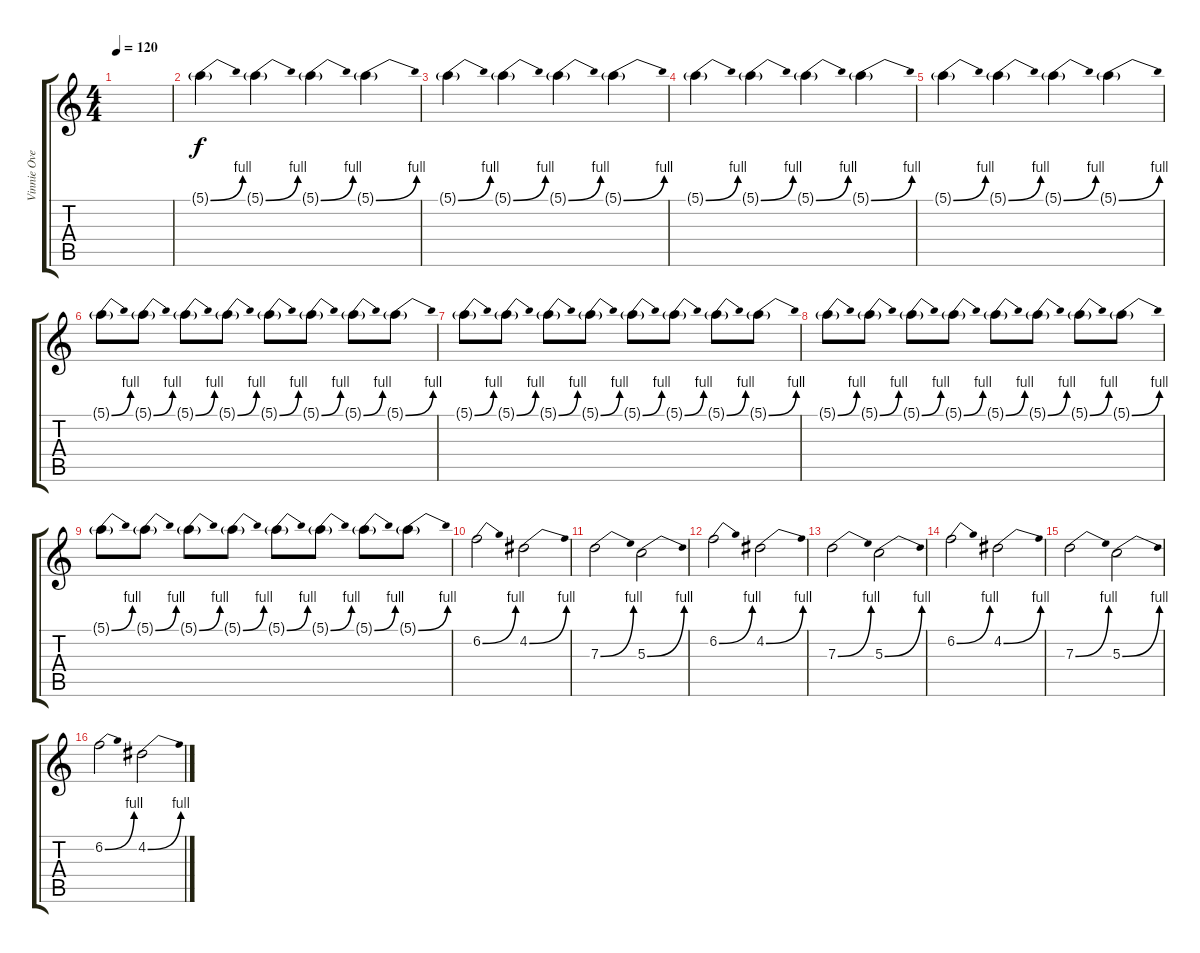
\track ("Vinnie Overdubs" "Vinnie Ove") {instrument distortionguitar}
\staff {score tabs}
\tuning (E4 B3 G3 D3 A2 E2) {hide}
\ts (4 4)
\tempo 120
\clef g2
\ks c
|
5.1{be (bend 0 0 60 4) g}.4{instrument distortionguitar} 5.1{be (bend 0 0 60 4) g}.4 5.1{be (bend 0 0 60 4) g}.4 5.1{be (bend 0 0 60 4) g}.4 |
5.1{be (bend 0 0 60 4) g}.4 5.1{be (bend 0 0 60 4) g}.4 5.1{be (bend 0 0 60 4) g}.4 5.1{be (bend 0 0 60 4) g}.4 |
5.1{be (bend 0 0 60 4) g}.4{instrument distortionguitar} 5.1{be (bend 0 0 60 4) g}.4 5.1{be (bend 0 0 60 4) g}.4 5.1{be (bend 0 0 60 4) g}.4 |
5.1{be (bend 0 0 60 4) g}.4 5.1{be (bend 0 0 60 4) g}.4 5.1{be (bend 0 0 60 4) g}.4 5.1{be (bend 0 0 60 4) g}.4 |
5.1{be (bend 0 0 60 4) g}.8 5.1{be (bend 0 0 60 4) g}.8 5.1{be (bend 0 0 60 4) g}.8 5.1{be (bend 0 0 60 4) g}.8 5.1{be (bend 0 0 60 4) g}.8 5.1{be (bend 0 0 60 4) g}.8 5.1{be (bend 0 0 60 4) g}.8 5.1{be (bend 0 0 60 4) g}.8 |
5.1{be (bend 0 0 60 4) g}.8 5.1{be (bend 0 0 60 4) g}.8 5.1{be (bend 0 0 60 4) g}.8 5.1{be (bend 0 0 60 4) g}.8 5.1{be (bend 0 0 60 4) g}.8 5.1{be (bend 0 0 60 4) g}.8 5.1{be (bend 0 0 60 4) g}.8 5.1{be (bend 0 0 60 4) g}.8 |
5.1{be (bend 0 0 60 4) g}.8 5.1{be (bend 0 0 60 4) g}.8 5.1{be (bend 0 0 60 4) g}.8 5.1{be (bend 0 0 60 4) g}.8 5.1{be (bend 0 0 60 4) g}.8 5.1{be (bend 0 0 60 4) g}.8 5.1{be (bend 0 0 60 4) g}.8 5.1{be (bend 0 0 60 4) g}.8 |
5.1{be (bend 0 0 60 4) g}.8 5.1{be (bend 0 0 60 4) g}.8 5.1{be (bend 0 0 60 4) g}.8 5.1{be (bend 0 0 60 4) g}.8 5.1{be (bend 0 0 60 4) g}.8 5.1{be (bend 0 0 60 4) g}.8 5.1{be (bend 0 0 60 4) g}.8 5.1{be (bend 0 0 60 4) g}.8 |
6.2{be (bend 0 0 60 4)}.2{dy f} 4.2{be (bend 0 0 60 4)}.2 |
7.3{be (bend 0 0 60 4)}.2 5.3{be (bend 0 0 60 4)}.2 |
6.2{be (bend 0 0 60 4)}.2 4.2{be (bend 0 0 60 4)}.2 |
7.3{be (bend 0 0 60 4)}.2 5.3{be (bend 0 0 60 4)}.2 |
6.2{be (bend 0 0 60 4)}.2 4.2{be (bend 0 0 60 4)}.2 |
7.3{be (bend 0 0 60 4)}.2 5.3{be (bend 0 0 60 4)}.2 |
6.2{be (bend 0 0 60 4)}.2 4.2{be (bend 0 0 60 4)}.2
